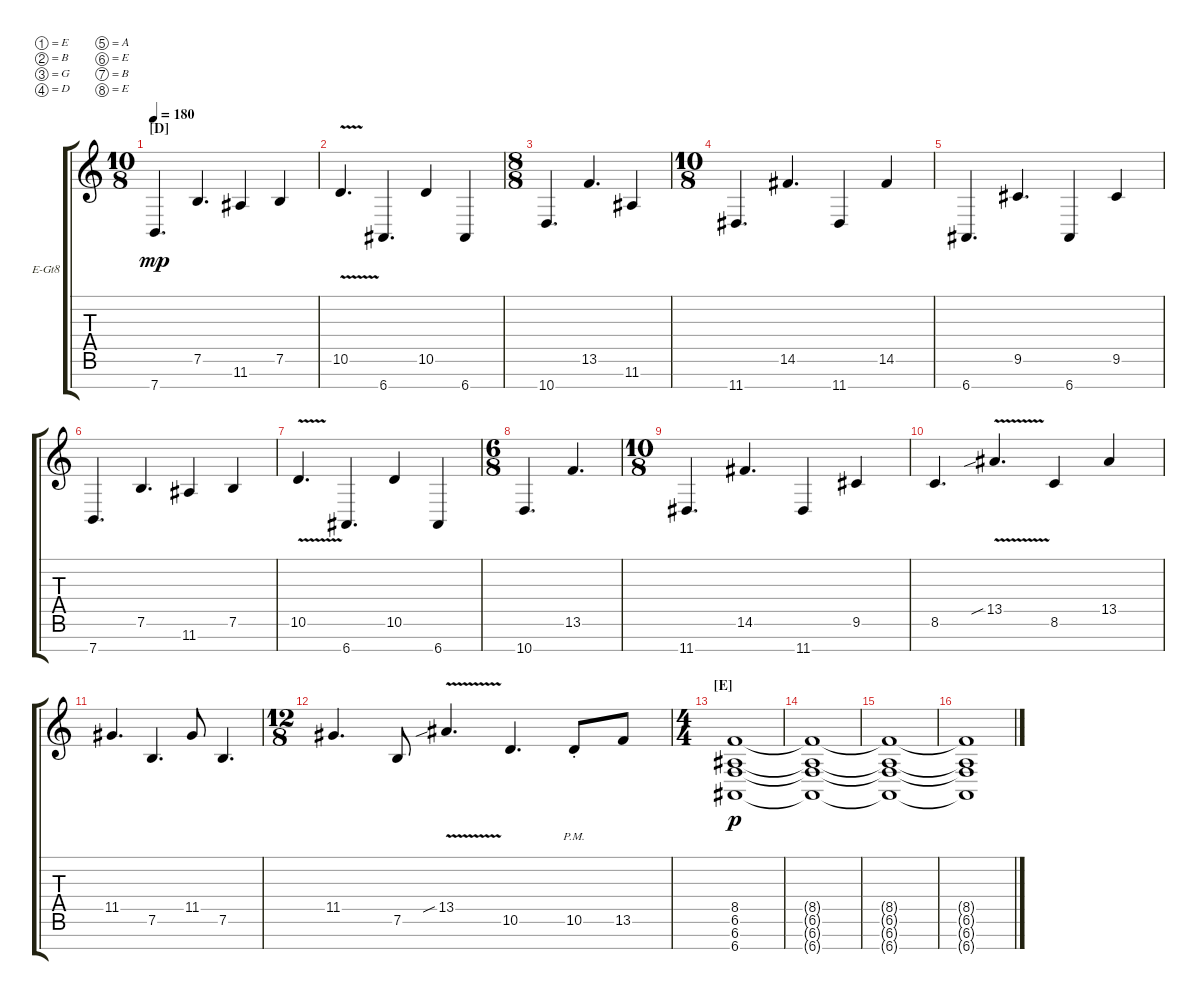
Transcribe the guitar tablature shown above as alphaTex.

\defaultSystemsLayout 4
\bracketExtendMode groupsimilarinstruments
\firstSystemTrackNameOrientation horizontal
\otherSystemsTrackNameOrientation horizontal
\track ("Guitar 3" "E-Gt8") {instrument distortionguitar}
\staff {score tabs}
\tuning (E4 B3 G3 D3 A2 E2 B1 E1)
\ts (10 8)
\section ("D" "")
\tempo 180
\clef g2
\ks c
7.8.4{d dy mp} 7.6.4{d} 11.7.4 7.6.4 |
10.6{v}.4{d} 6.8.4{d} 10.6.4 6.8.4 |
\ts (8 8)
10.8.4{d} 13.6.4{d} 11.7.4 |
\ts (10 8)
11.8.4{d} 14.6.4{d} 11.8.4 14.6.4 |
6.8.4{d} 9.6.4{d} 6.8.4 9.6.4 |
7.8.4{d} 7.6.4{d} 11.7.4 7.6.4 |
10.6{v}.4{d} 6.8.4{d} 10.6.4 6.8.4 |
\ts (6 8)
10.8.4{d} 13.6.4{d} |
\ts (10 8)
11.8.4{d} 14.6.4{d} 11.8.4 9.6.4 |
8.6.4{d} 13.5{v sib}.4{d} 8.6.4 13.5.4 |
11.5.4{d} 7.6.4{d} 11.5.8 7.6.4{d} |
\ts (12 8)
11.5.4{d} 7.6.8 13.5{v sib}.4{d} 10.6.4{d} 10.6{pm st}.8 13.6.8 |
\ts (4 4)
\section ("E" "")
(6.8 6.7 6.6 8.5).1{dy p} |
(6.6{t} 6.7{t} 6.8{t} 8.5{t}).1 |
(6.6{t} 6.7{t} 6.8{t} 8.5{t}).1 |
(6.6{t} 6.7{t} 6.8{t} 8.5{t}).1
